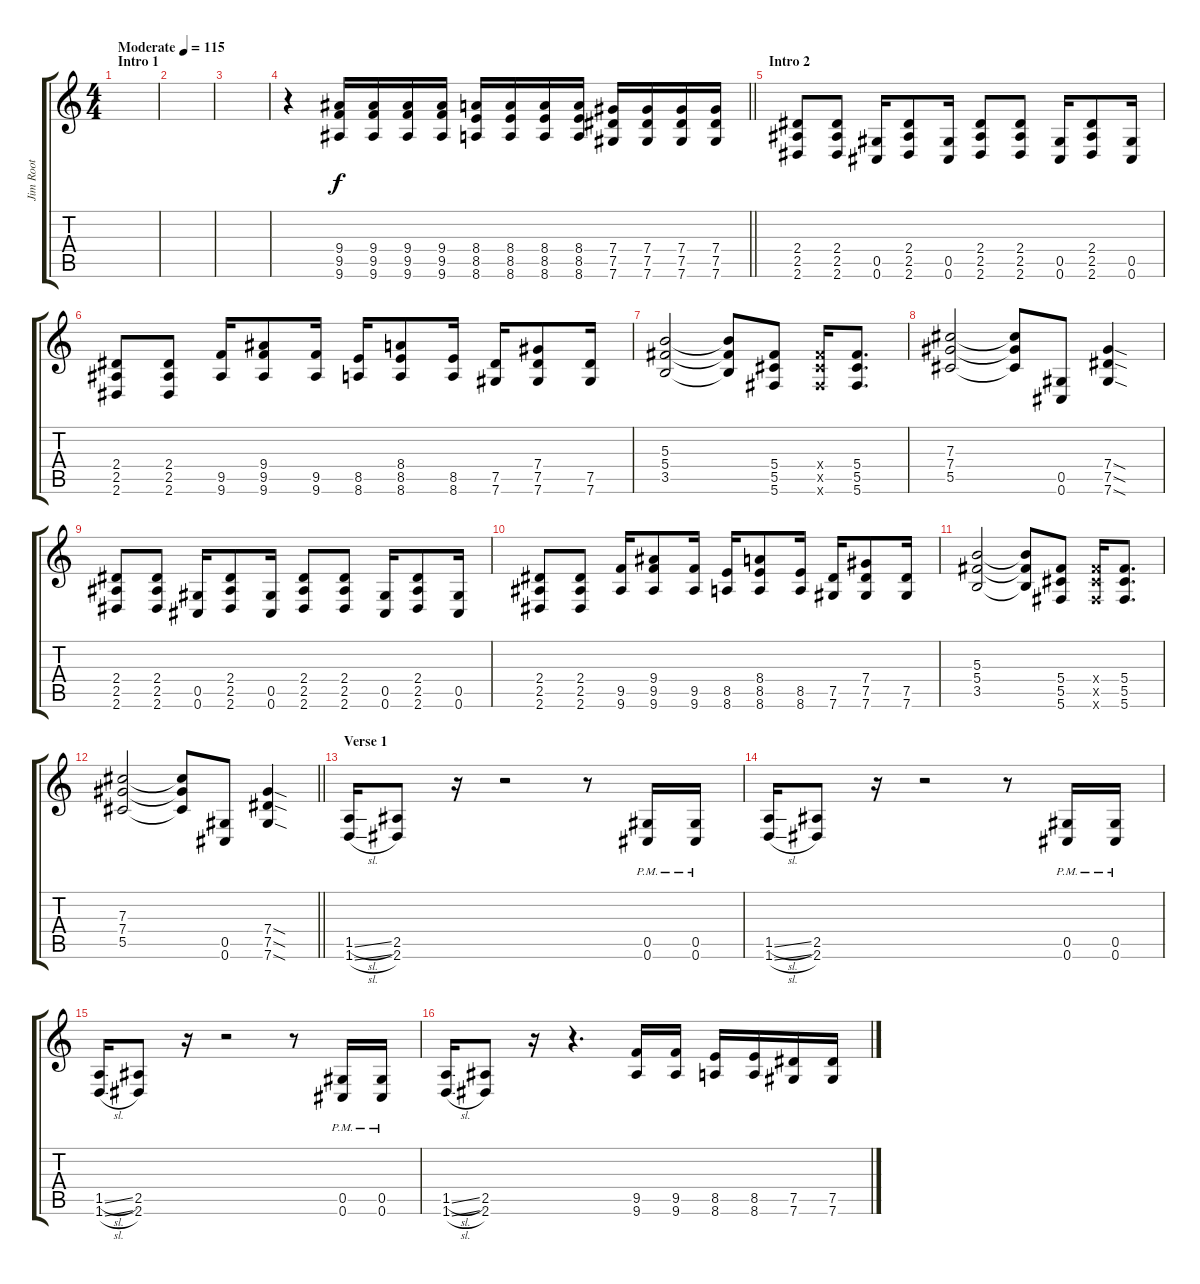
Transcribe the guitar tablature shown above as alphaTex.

\track ("Jim Root" "Jim Root") {instrument distortionguitar}
\staff {score tabs}
\tuning (Eb4 Bb3 Gb3 Db3 Ab2 Db2) {hide}
\ts (4 4)
\section ("" "Intro 1")
\tempo (115 "Moderate")
\clef g2
\ks c
|
|
|
\barLineRight lightlight
r.4 (9.4 9.5 9.6).16 (9.4 9.5 9.6).16 (9.4 9.5 9.6).16 (9.4 9.5 9.6).16 (8.4 8.5 8.6).16 (8.4 8.5 8.6).16 (8.4 8.5 8.6).16 (8.4 8.5 8.6).16 (7.4 7.5 7.6).16 (7.4 7.5 7.6).16 (7.4 7.5 7.6).16 (7.4 7.5 7.6).16 |
\section ("" "Intro 2")
(2.4 2.5 2.6).8 (2.4 2.5 2.6).8 (0.5 0.6).16 (2.4 2.5 2.6).8 (0.5 0.6).16 (2.4 2.5 2.6).8 (2.4 2.5 2.6).8 (0.5 0.6).16 (2.4 2.5 2.6).8 (0.5 0.6).16 |
(2.4 2.5 2.6).8 (2.4 2.5 2.6).8 (9.5 9.6).16 (9.4 9.5 9.6).8 (9.5 9.6).16 (8.5 8.6).16 (8.4 8.5 8.6).8 (8.5 8.6).16 (7.5 7.6).16 (7.4 7.5 7.6).8 (7.5 7.6).16 |
(5.3 5.4 3.5).2 (5.3{t} 5.4{t} 3.5{t}).8 (5.4 5.5 5.6).8 (5.4{x} 5.5{x} 5.6{x}).16 (5.4 5.5 5.6).8{d} |
(7.3 7.4 5.5).2 (7.3{t} 7.4{t} 5.5{t}).8 (0.5 0.6).8 (7.4{sod} 7.5{sod} 7.6{sod}).4 |
(2.4 2.5 2.6).8 (2.4 2.5 2.6).8 (0.5 0.6).16 (2.4 2.5 2.6).8 (0.5 0.6).16 (2.4 2.5 2.6).8 (2.4 2.5 2.6).8 (0.5 0.6).16 (2.4 2.5 2.6).8 (0.5 0.6).16 |
(2.4 2.5 2.6).8 (2.4 2.5 2.6).8 (9.5 9.6).16 (9.4 9.5 9.6).8 (9.5 9.6).16 (8.5 8.6).16 (8.4 8.5 8.6).8 (8.5 8.6).16 (7.5 7.6).16 (7.4 7.5 7.6).8 (7.5 7.6).16 |
(5.3 5.4 3.5).2 (5.3{t} 5.4{t} 3.5{t}).8 (5.4 5.5 5.6).8 (5.4{x} 5.5{x} 5.6{x}).16 (5.4 5.5 5.6).8{d} |
\barLineRight lightlight
(7.3 7.4 5.5).2 (7.3{t} 7.4{t} 5.5{t}).8 (0.5 0.6).8 (7.4{sod} 7.5{sod} 7.6{sod}).4 |
\section ("" "Verse 1")
(1.5{sl} 1.6{sl}).16 (2.5 2.6).8 r.16 r.2 r.8 (0.5{pm} 0.6{pm}).16 (0.5{pm} 0.6{pm}).16 |
(1.5{sl} 1.6{sl}).16 (2.5 2.6).8 r.16 r.2 r.8 (0.5{pm} 0.6{pm}).16 (0.5{pm} 0.6{pm}).16 |
(1.5{sl} 1.6{sl}).16 (2.5 2.6).8 r.16 r.2 r.8 (0.5{pm} 0.6{pm}).16 (0.5{pm} 0.6{pm}).16 |
(1.5{sl} 1.6{sl}).16 (2.5 2.6).8 r.16 r.4{d} (9.5 9.6).16 (9.5 9.6).16 (8.5 8.6).16 (8.5 8.6).16 (7.5 7.6).16 (7.5 7.6).16
